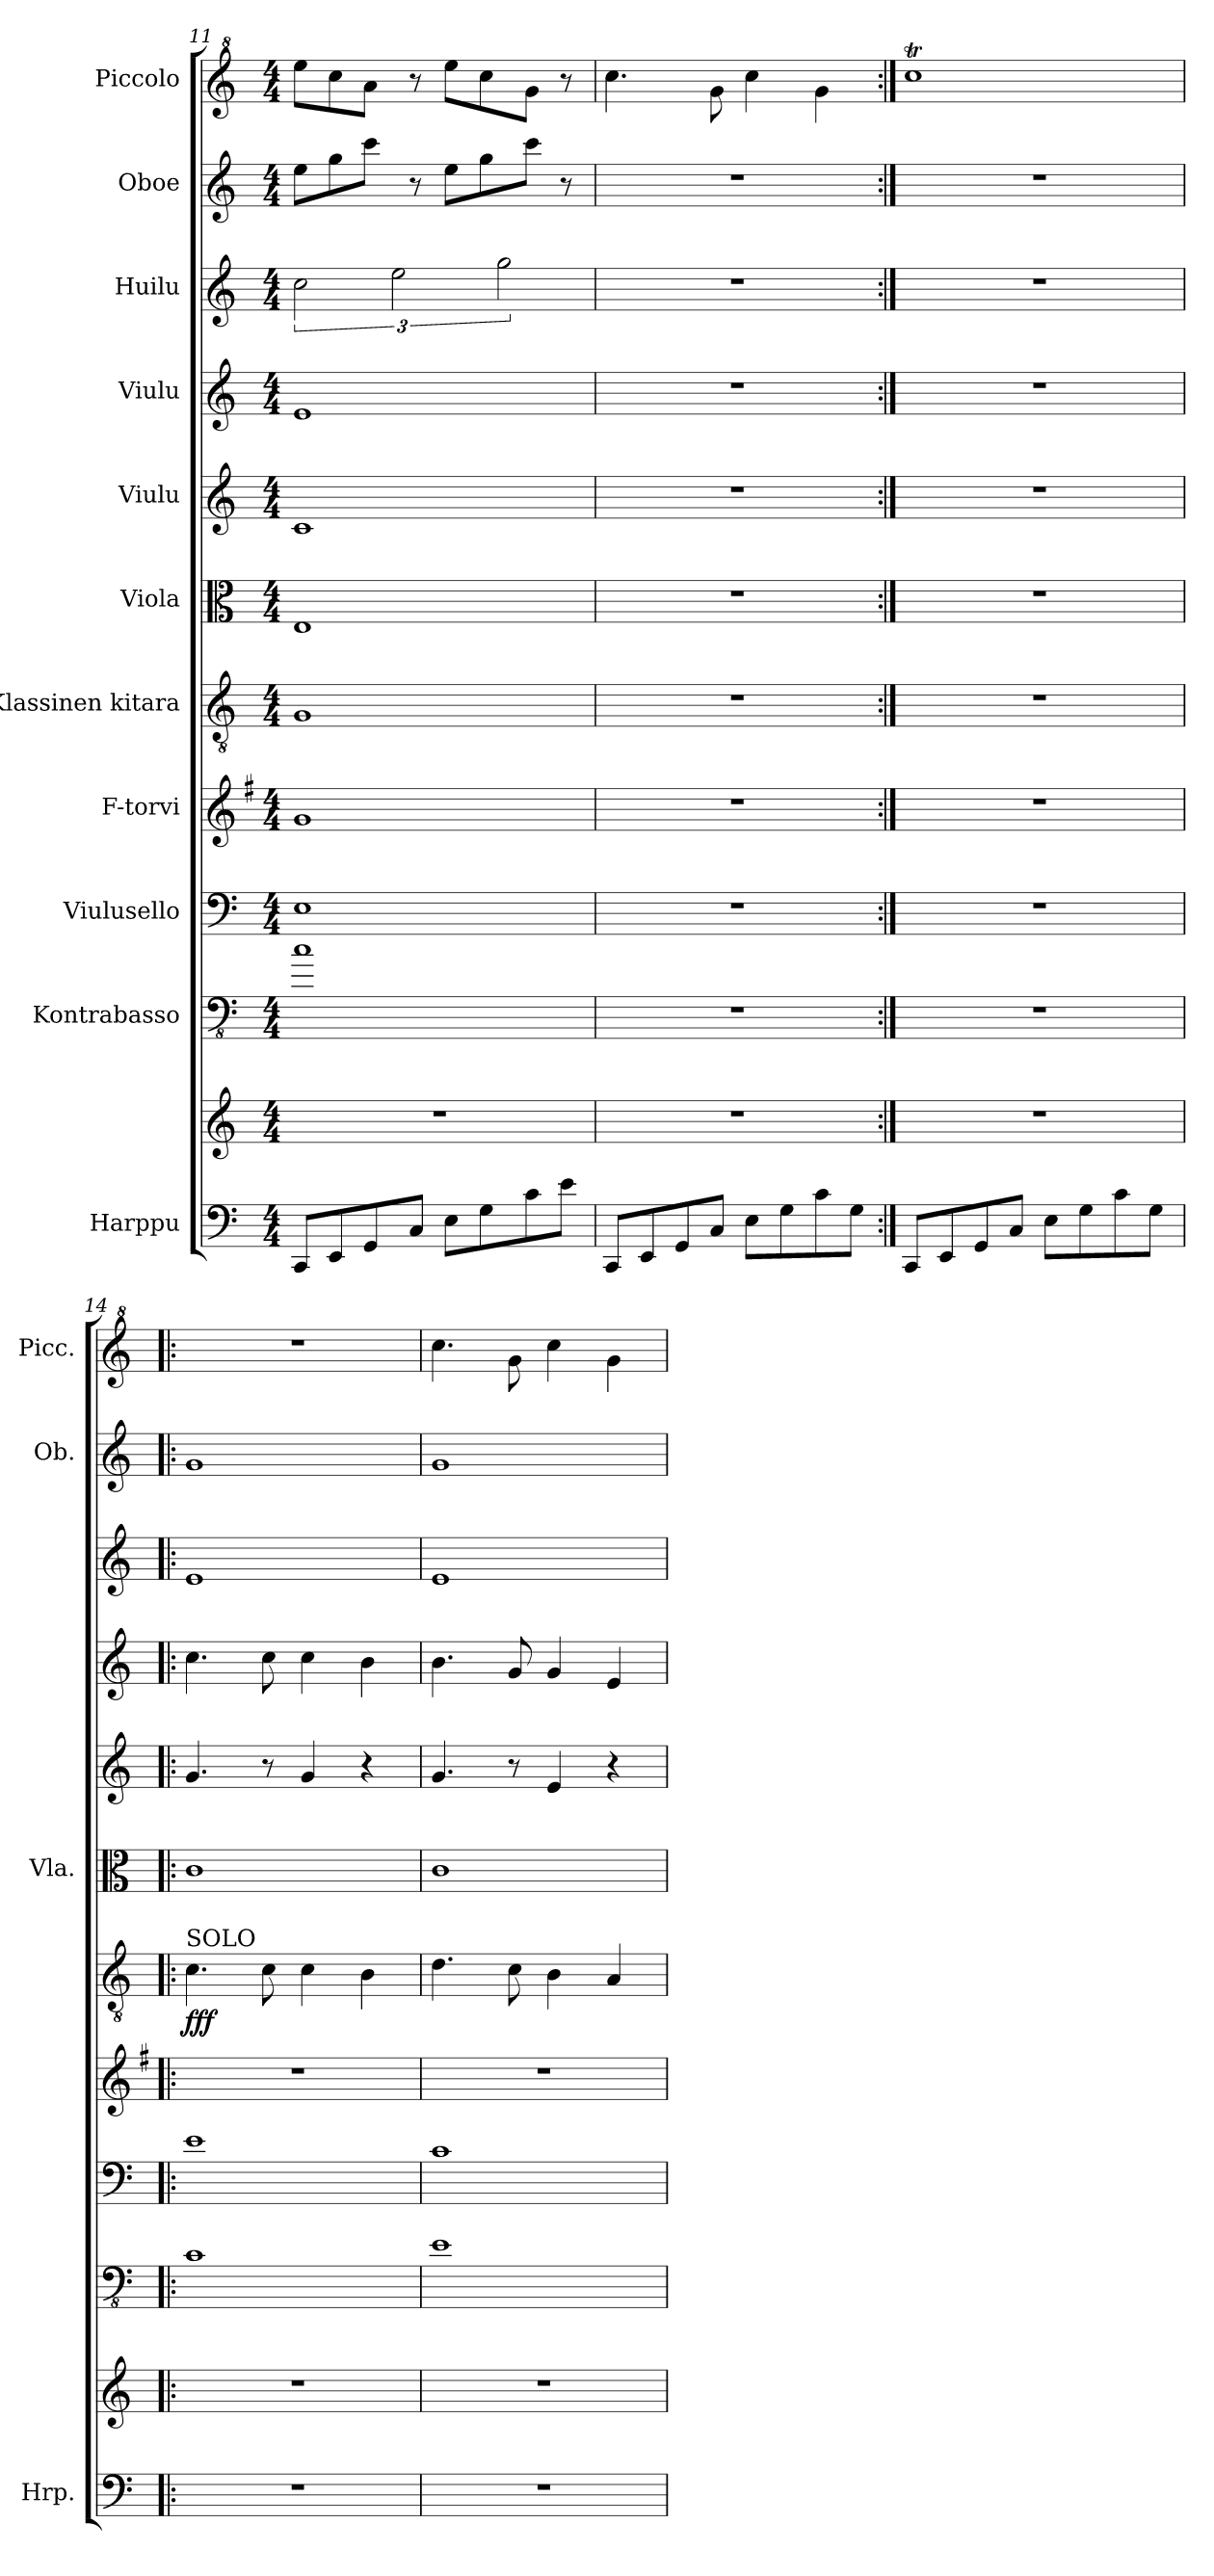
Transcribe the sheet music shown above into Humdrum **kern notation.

**kern	**kern	**kern	**kern	**kern	**kern	**dynam	**kern	**kern	**kern	**kern	**kern	**kern
*part11	*part11	*part10	*part9	*part8	*part7	*part7	*part6	*part5	*part4	*part3	*part2	*part1
*staff12	*staff11	*staff10	*staff9	*staff8	*staff7	*staff7	*staff6	*staff5	*staff4	*staff3	*staff2	*staff1
*I"Harppu	*	*I"Kontrabasso	*I"Viulusello	*I"F-torvi	*I"Klassinen kitara	*	*I"Viola	*I"Viulu	*I"Viulu	*I"Huilu	*I"Oboe	*I"Piccolo
*I'Hrp.	*	*	*	*	*	*	*I'Vla.	*	*	*	*I'Ob.	*I'Picc.
!!LO:PB:g=z
*clefF4	*clefG2	*clefFv4	*clefF4	*clefG2	*clefGv2	*	*clefC3	*clefG2	*clefG2	*clefG2	*clefG2	*clefG^2
*	*	*ITrd7c12	*	*ITrd4c7	*	*	*	*	*	*	*	*ITrd-7c-12
*k[]	*k[]	*k[]	*k[]	*k[]	*k[]	*	*k[]	*k[]	*k[]	*k[]	*k[]	*k[]
*M4/4	*M4/4	*M4/4	*M4/4	*M4/4	*M4/4	*	*M4/4	*M4/4	*M4/4	*M4/4	*M4/4	*M4/4
=11	=11	=11	=11	=11	=11	=11	=11	=11	=11	=11	=11	=11
8CC/L	1r	1C	1E	1c	1G	.	1E	1c	1e	3cc\	8ee\L	8eeee\L
8EE/	.	.	.	.	.	.	.	.	.	.	8gg\	8cccc\
8GG/	.	.	.	.	.	.	.	.	.	.	8ccc\J	8aaa\J
.	.	.	.	.	.	.	.	.	.	3ee\	.	.
8C/J	.	.	.	.	.	.	.	.	.	.	8r	8r
8E\L	.	.	.	.	.	.	.	.	.	.	8ee\L	8eeee\L
8G\	.	.	.	.	.	.	.	.	.	.	8gg\	8cccc\
.	.	.	.	.	.	.	.	.	.	3gg\	.	.
8c\	.	.	.	.	.	.	.	.	.	.	8ccc\J	8ggg\J
8e\J	.	.	.	.	.	.	.	.	.	.	8r	8r
=12	=12	=12	=12	=12	=12	=12	=12	=12	=12	=12	=12	=12
8CC/L	1r	1r	1r	1r	1r	.	1r	1r	1r	1r	1r	4.cccc\
8EE/	.	.	.	.	.	.	.	.	.	.	.	.
8GG/	.	.	.	.	.	.	.	.	.	.	.	.
8C/J	.	.	.	.	.	.	.	.	.	.	.	8ggg\
8E\L	.	.	.	.	.	.	.	.	.	.	.	4cccc\
8G\	.	.	.	.	.	.	.	.	.	.	.	.
8c\	.	.	.	.	.	.	.	.	.	.	.	4ggg\
8G\J	.	.	.	.	.	.	.	.	.	.	.	.
=13:|!	=13:|!	=13:|!	=13:|!	=13:|!	=13:|!	=13:|!	=13:|!	=13:|!	=13:|!	=13:|!	=13:|!	=13:|!
8CC/L	1r	1r	1r	1r	1r	.	1r	1r	1r	1r	1r	1ccccT
8EE/	.	.	.	.	.	.	.	.	.	.	.	.
8GG/	.	.	.	.	.	.	.	.	.	.	.	.
8C/J	.	.	.	.	.	.	.	.	.	.	.	.
8E\L	.	.	.	.	.	.	.	.	.	.	.	.
8G\	.	.	.	.	.	.	.	.	.	.	.	.
8c\	.	.	.	.	.	.	.	.	.	.	.	.
8G\J	.	.	.	.	.	.	.	.	.	.	.	.
=14!|:	=14!|:	=14!|:	=14!|:	=14!|:	=14!|:	=14!|:	=14!|:	=14!|:	=14!|:	=14!|:	=14!|:	=14!|:
!	!	!	!	!	!LO:TX:a:t=SOLO	!	!	!	!	!	!	!
!	!	!	!	!	!	!LO:DY:b	!	!	!	!	!	!
1r	1r	1CC	1e	1r	4.c\	fff	1c	4.g/	4.cc\	1e	1g	1r
.	.	.	.	.	8c\	.	.	8r	8cc\	.	.	.
.	.	.	.	.	4c\	.	.	4g/	4cc\	.	.	.
.	.	.	.	.	4B\	.	.	4r	4b\	.	.	.
=15	=15	=15	=15	=15	=15	=15	=15	=15	=15	=15	=15	=15
1r	1r	1EE	1c	1r	4.d\	.	1c	4.g/	4.b\	1e	1g	4.cccc\
.	.	.	.	.	8c\	.	.	8r	8g/	.	.	8ggg\
.	.	.	.	.	4B\	.	.	4e/	4g/	.	.	4cccc\
.	.	.	.	.	4A/	.	.	4r	4e/	.	.	4ggg\
=	=	=	=	=	=	=	=	=	=	=	=	=
*-	*-	*-	*-	*-	*-	*-	*-	*-	*-	*-	*-	*-
